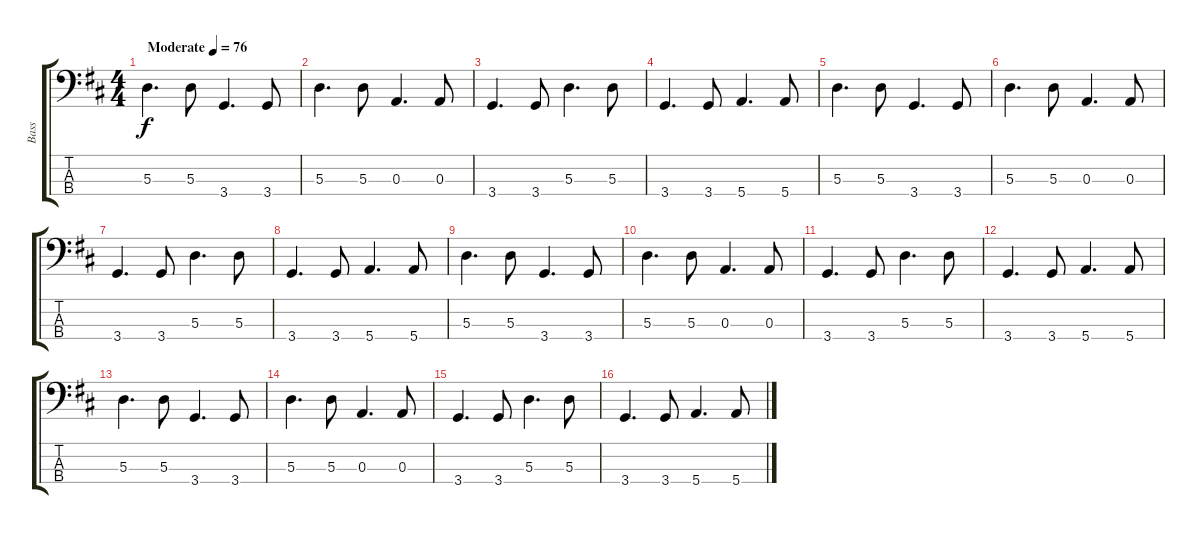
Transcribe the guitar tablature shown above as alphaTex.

\track ("Bass" "Bass") {instrument electricbassfinger}
\staff {score tabs}
\tuning (G2 D2 A1 E1) {hide}
\ts (4 4)
\tempo (76 "Moderate")
\clef f4
\ks d
5.3.4{d dy f instrument electricbassfinger} 5.3.8 3.4.4{d} 3.4.8 |
5.3.4{d} 5.3.8 0.3.4{d} 0.3.8 |
3.4.4{d} 3.4.8 5.3.4{d} 5.3.8 |
3.4.4{d} 3.4.8 5.4.4{d} 5.4.8 |
5.3.4{d} 5.3.8 3.4.4{d} 3.4.8 |
5.3.4{d} 5.3.8 0.3.4{d} 0.3.8 |
3.4.4{d} 3.4.8 5.3.4{d} 5.3.8 |
3.4.4{d} 3.4.8 5.4.4{d} 5.4.8 |
5.3.4{d} 5.3.8 3.4.4{d} 3.4.8 |
5.3.4{d} 5.3.8 0.3.4{d} 0.3.8 |
3.4.4{d} 3.4.8 5.3.4{d} 5.3.8 |
3.4.4{d} 3.4.8 5.4.4{d} 5.4.8 |
5.3.4{d} 5.3.8 3.4.4{d} 3.4.8 |
5.3.4{d} 5.3.8 0.3.4{d} 0.3.8 |
3.4.4{d} 3.4.8 5.3.4{d} 5.3.8 |
3.4.4{d} 3.4.8 5.4.4{d} 5.4.8
